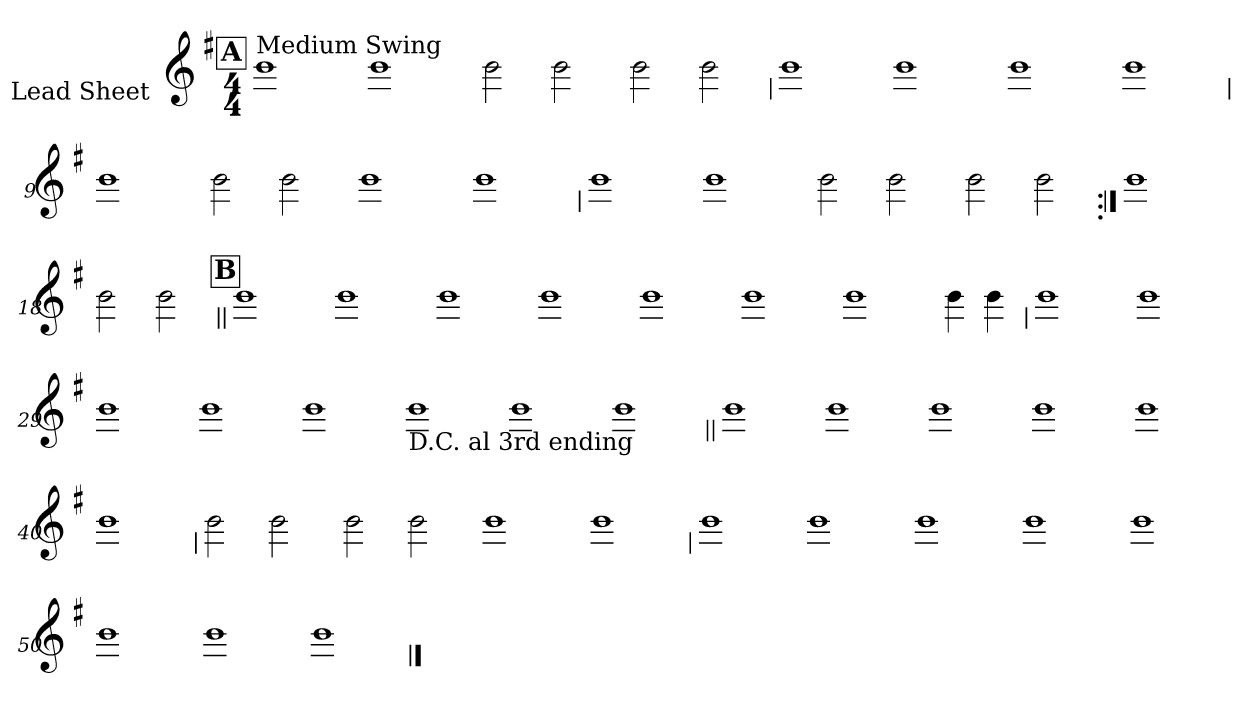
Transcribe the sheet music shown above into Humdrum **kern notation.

**kern
*part1
*staff1
*I"Lead Sheet
*stria0
*clefG2
*k[f#]
*G:
*M4/4
!!LO:REH:place=s1:a:t=A
=1||
!LO:TX:a:t=Medium Swing
1b
=2-
1b
=3-
2b
2b
=4-
2b
2b
!!LO:LB:g=z
=5
1b
=6-
1b
=7-
1b
=8-
1b
!!LO:LB:g=z
=9
1b
=10-
2b
2b
=11-
1b
=12-
1b
!!LO:LB:g=z
=13
1b
=14-
1b
=15-
2b
2b
=16-
2b
2b
!!LO:LB:g=z
=17:|!
1b
=18-
2b
2b
!!LO:LB:g=z
!!LO:REH:place=s1:a:t=B
=19||
1b
=20-
1b
=21-
1b
=22-
1b
=23-
1b
=24-
1b
=25-
1b
=26-
4b
4b
!!LO:LB:g=z
=27
1b
=28-
1b
=29-
1b
=30-
1b
=31-
1b
=32-
!LO:TX:b:t=D.C. al 3rd ending
1b
=33-
1b
=34-
1b
!!LO:LB:g=z
=35||
1b
=36-
1b
=37-
1b
=38-
1b
=39-
1b
=40-
1b
!!LO:LB:g=z
=41
2b
2b
=42-
2b
2b
=43-
1b
=44-
1b
!!LO:LB:g=z
=45
1b
=46-
1b
=47-
1b
=48-
1b
=49-
1b
=50-
1b
=51-
1b
=52-
1b
==
*-
